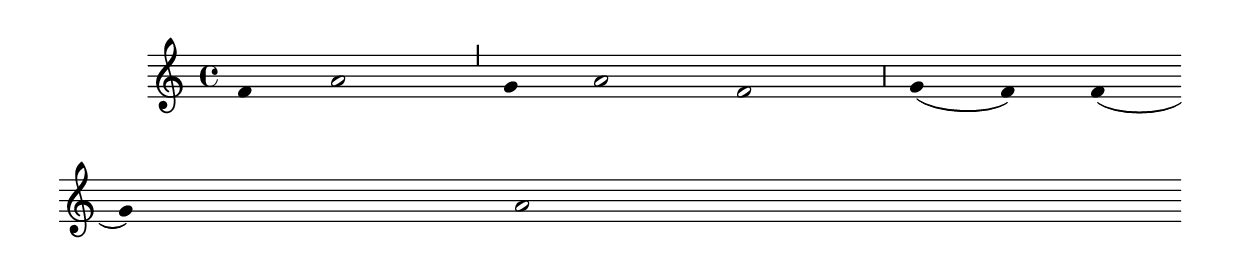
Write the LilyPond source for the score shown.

#(ly:set-option 'old-relative)
\version "1.9.0"


\header {
texidoc = "Modern  transcriptions  of gregrorian music.
Gregorian music has no measure, no stems, only uses half and quarter notes,
and two types of barlines, a short one indicating a rest, a second indicating a breath mark."
}


barOne = \notes { \once \property Staff.BarLine \override #'bar-size = #2
	\bar "|" }
barTwo = \notes { \once \property Staff.BarLine \override #'extra-offset = #'(0 . 2)

		\once \property Staff.BarLine \override #'bar-size = #2
	\bar "|" }
\score {

\notes \relative c' {
	\property Score.timing = ##f
	\property Staff.Stem \set #'transparent = ##t
	f4 a2 \barTwo g4 a2  f2 \barOne g4( f-) f(
	\bar "empty" 
	\break
	g-) a2
}

}
